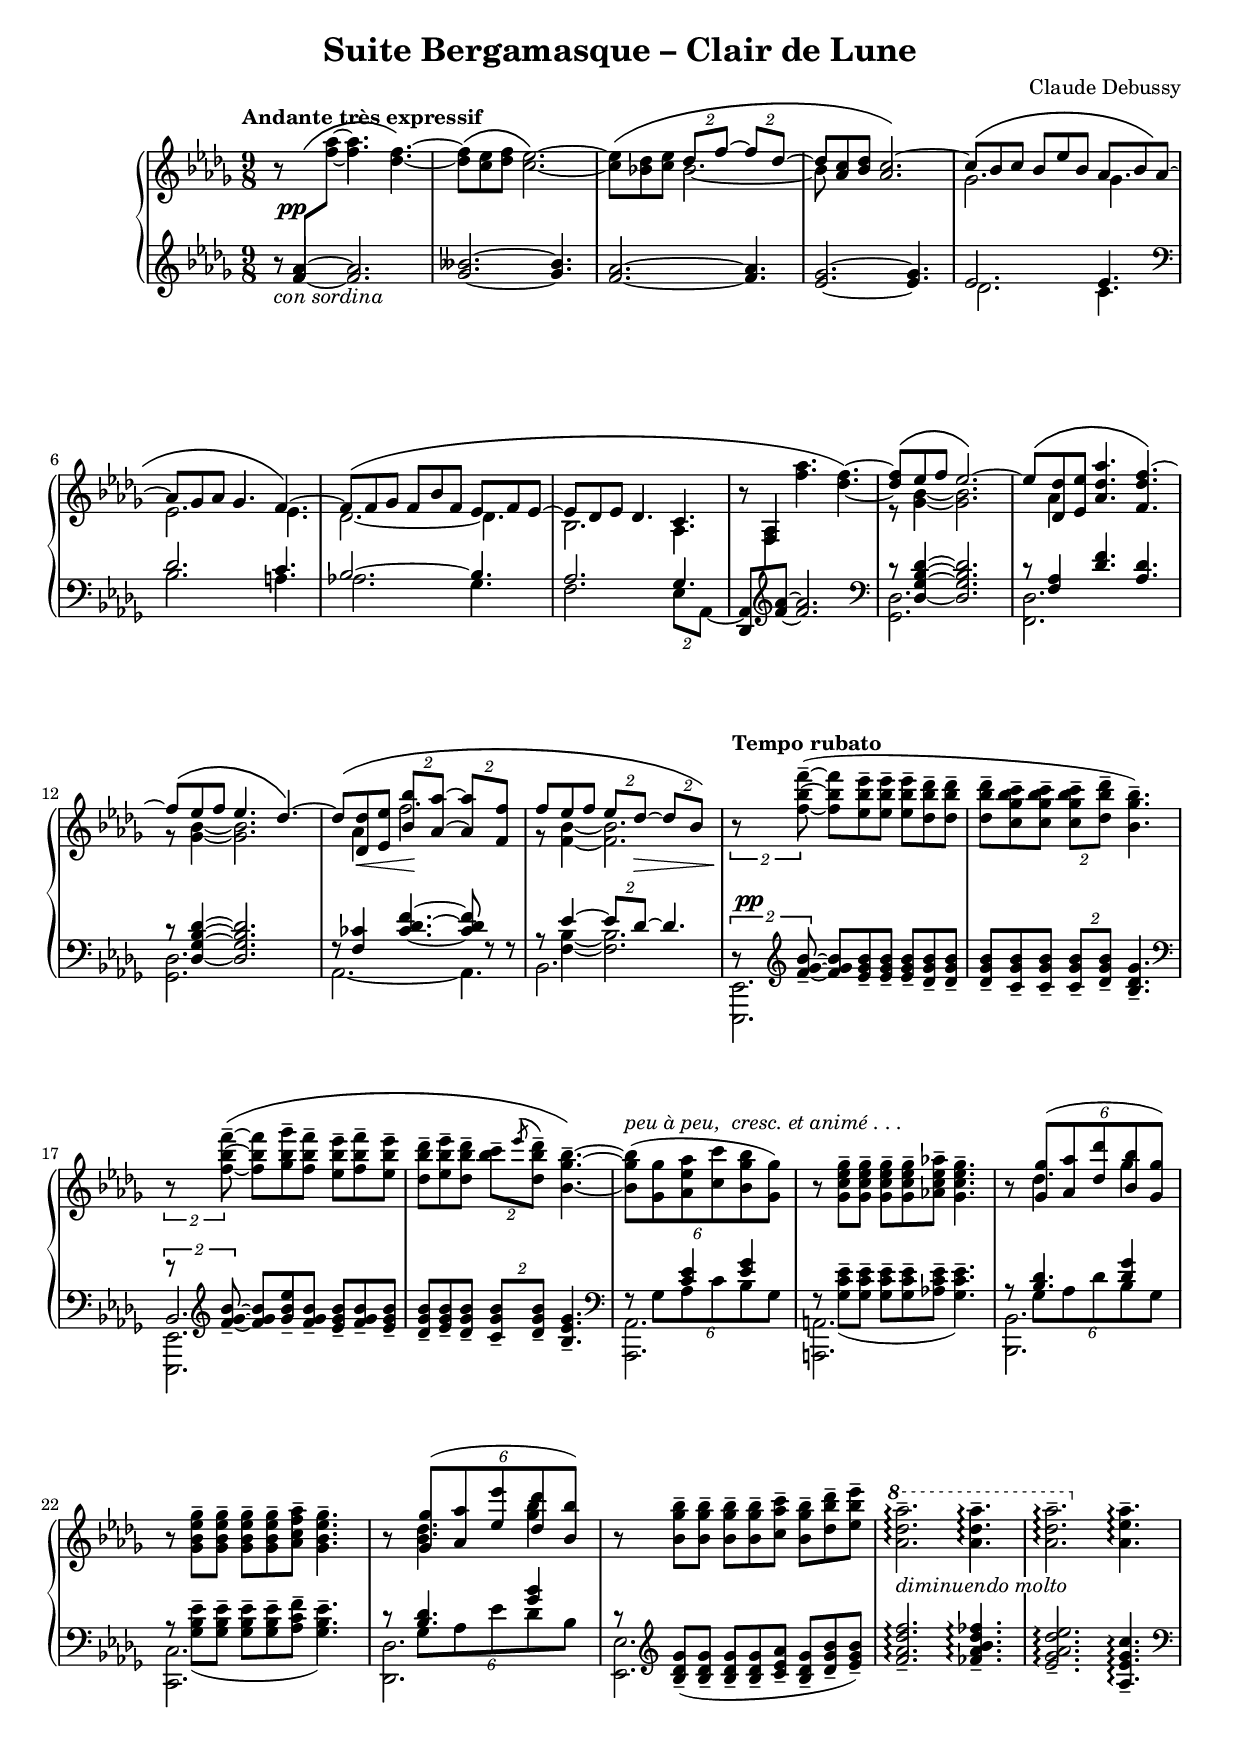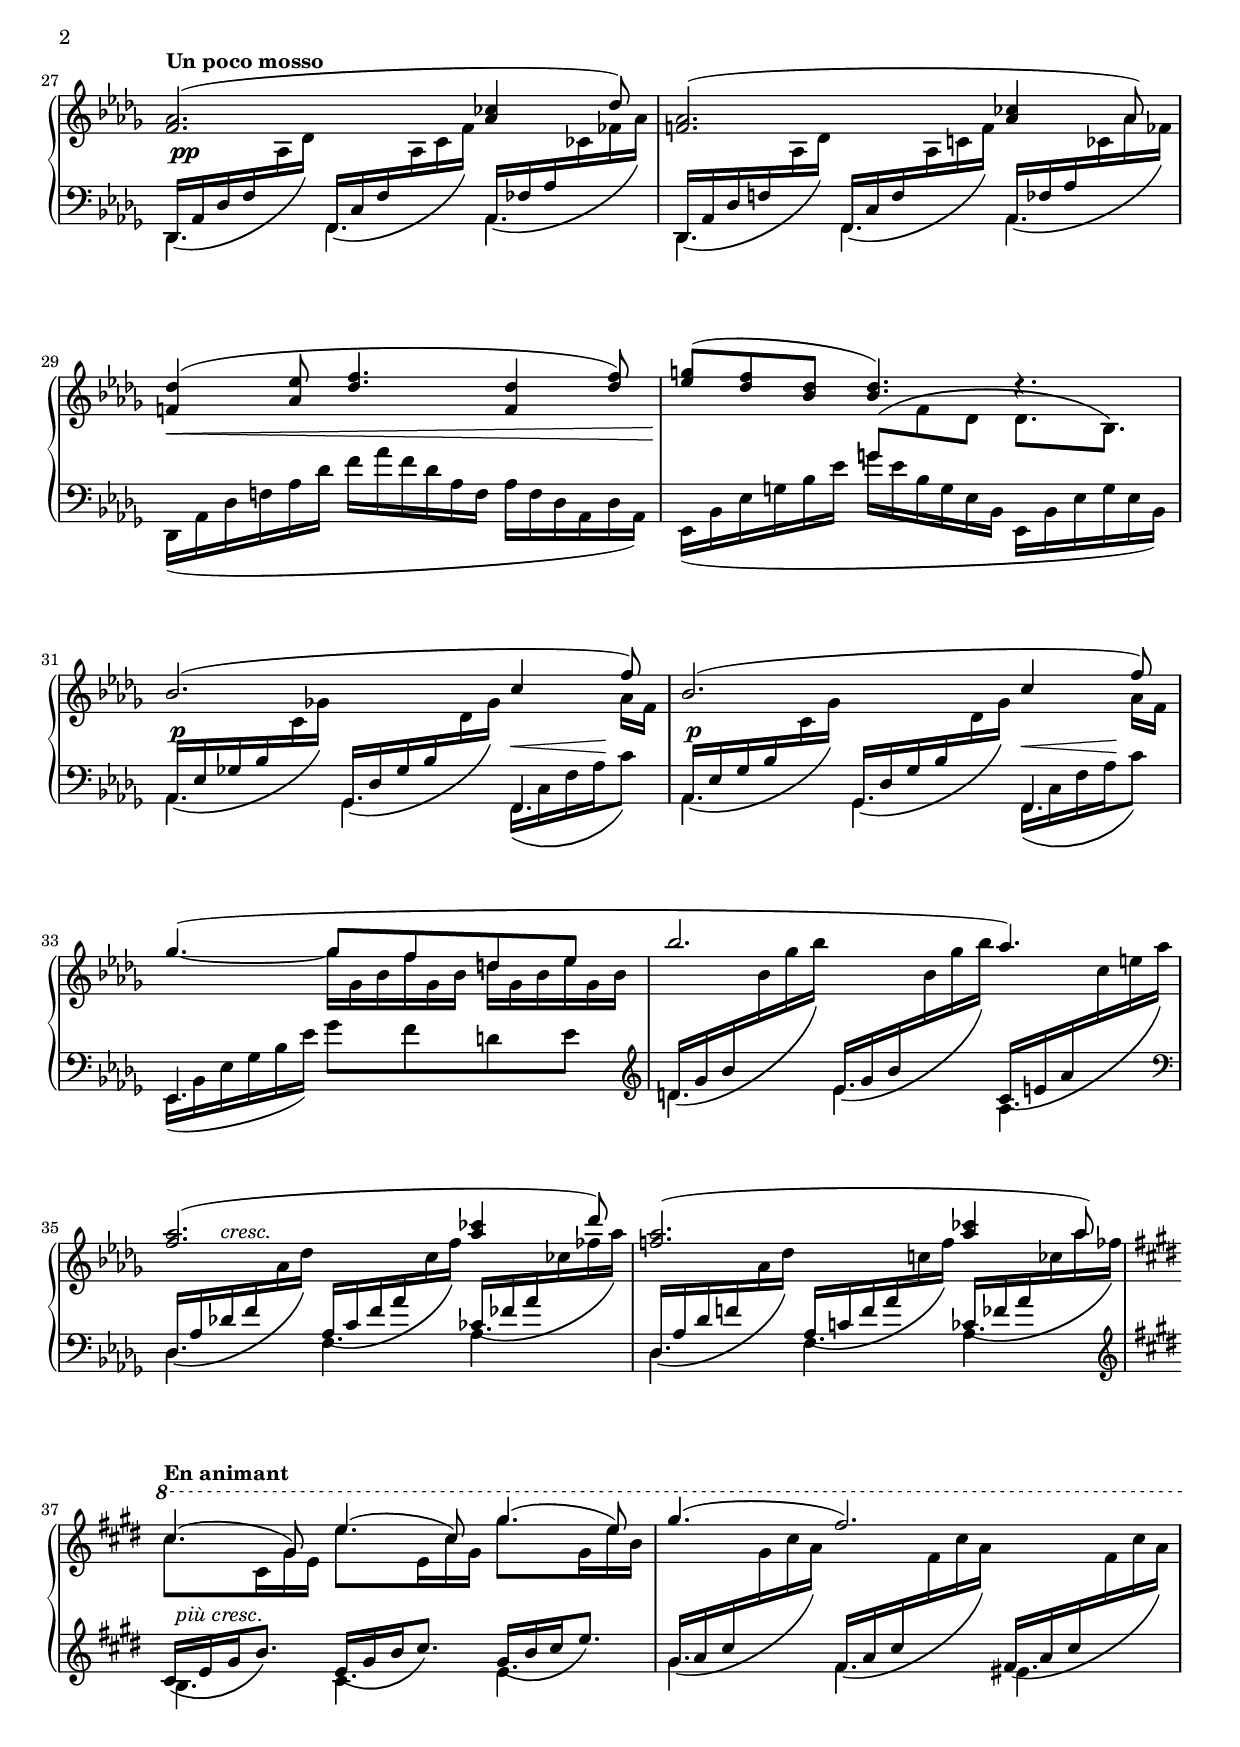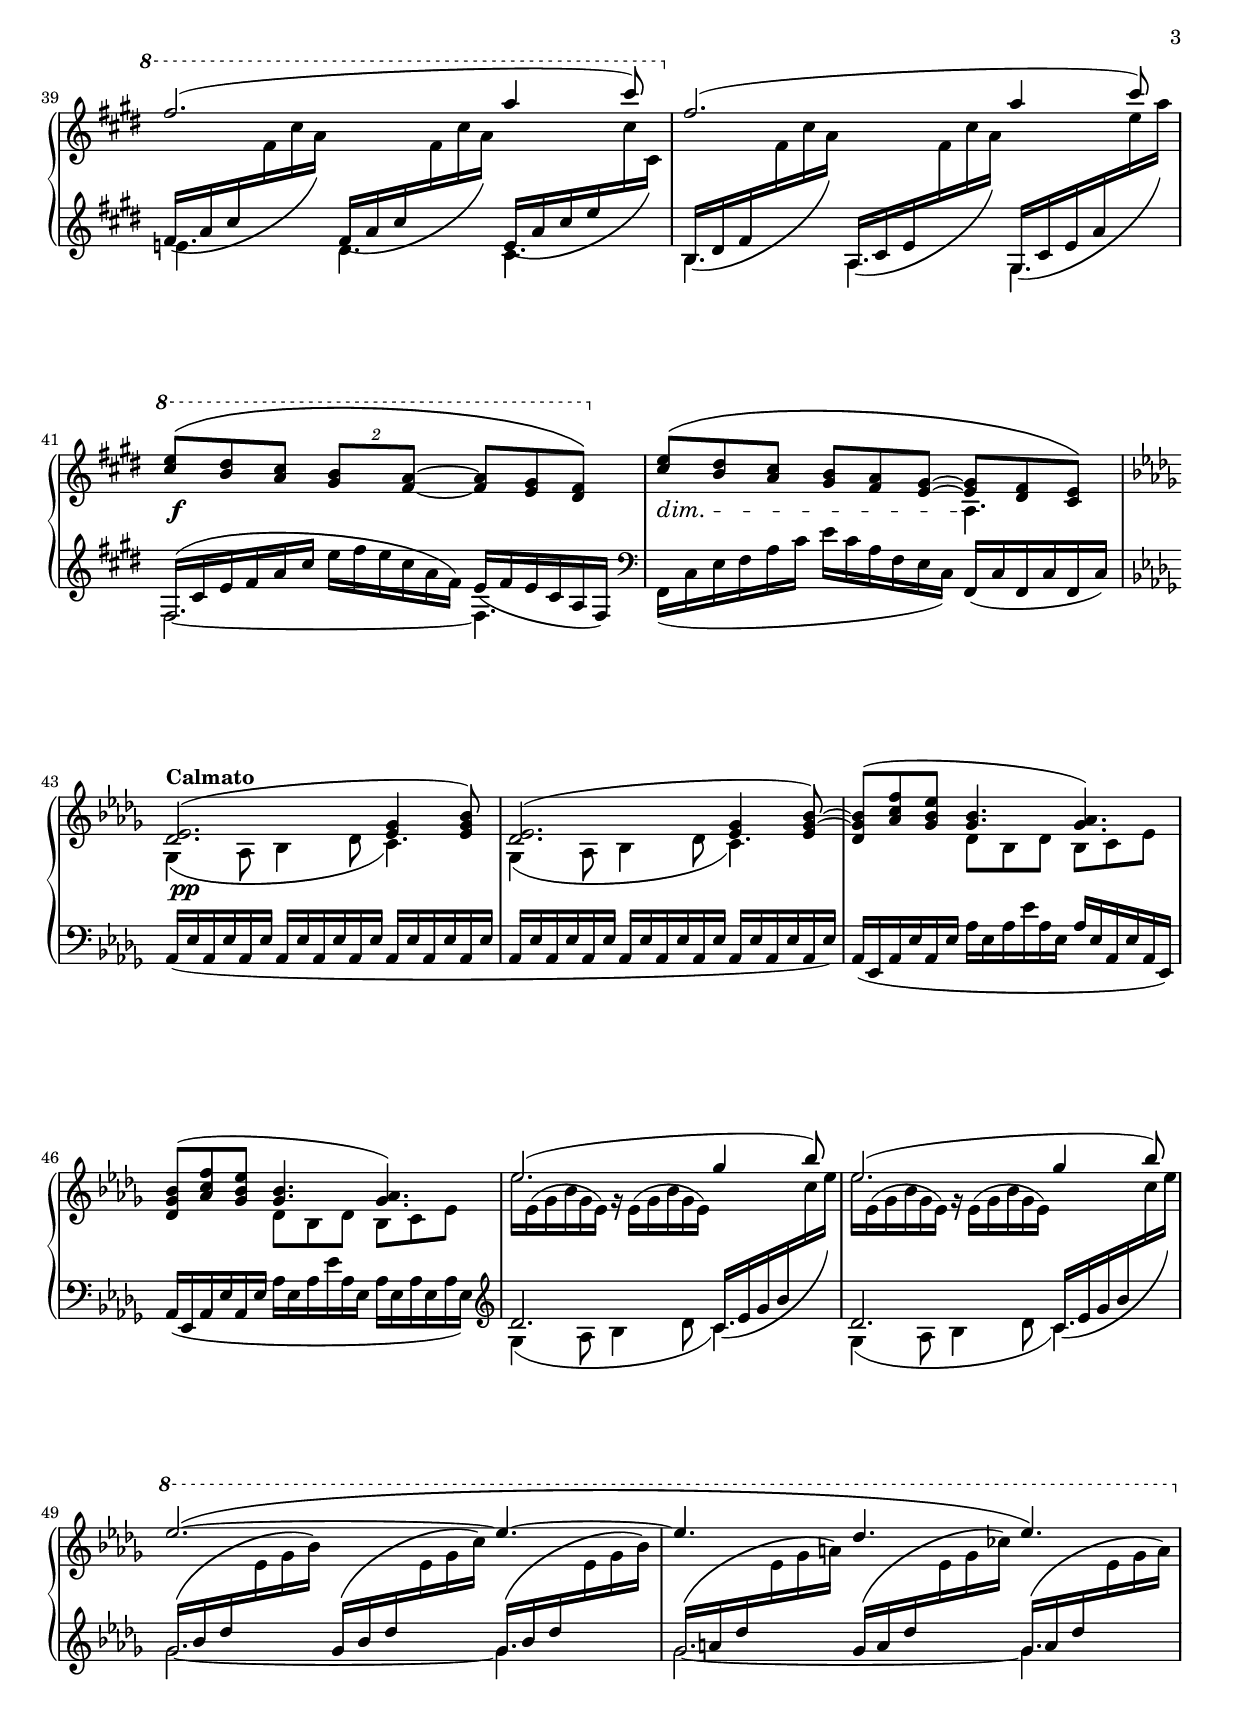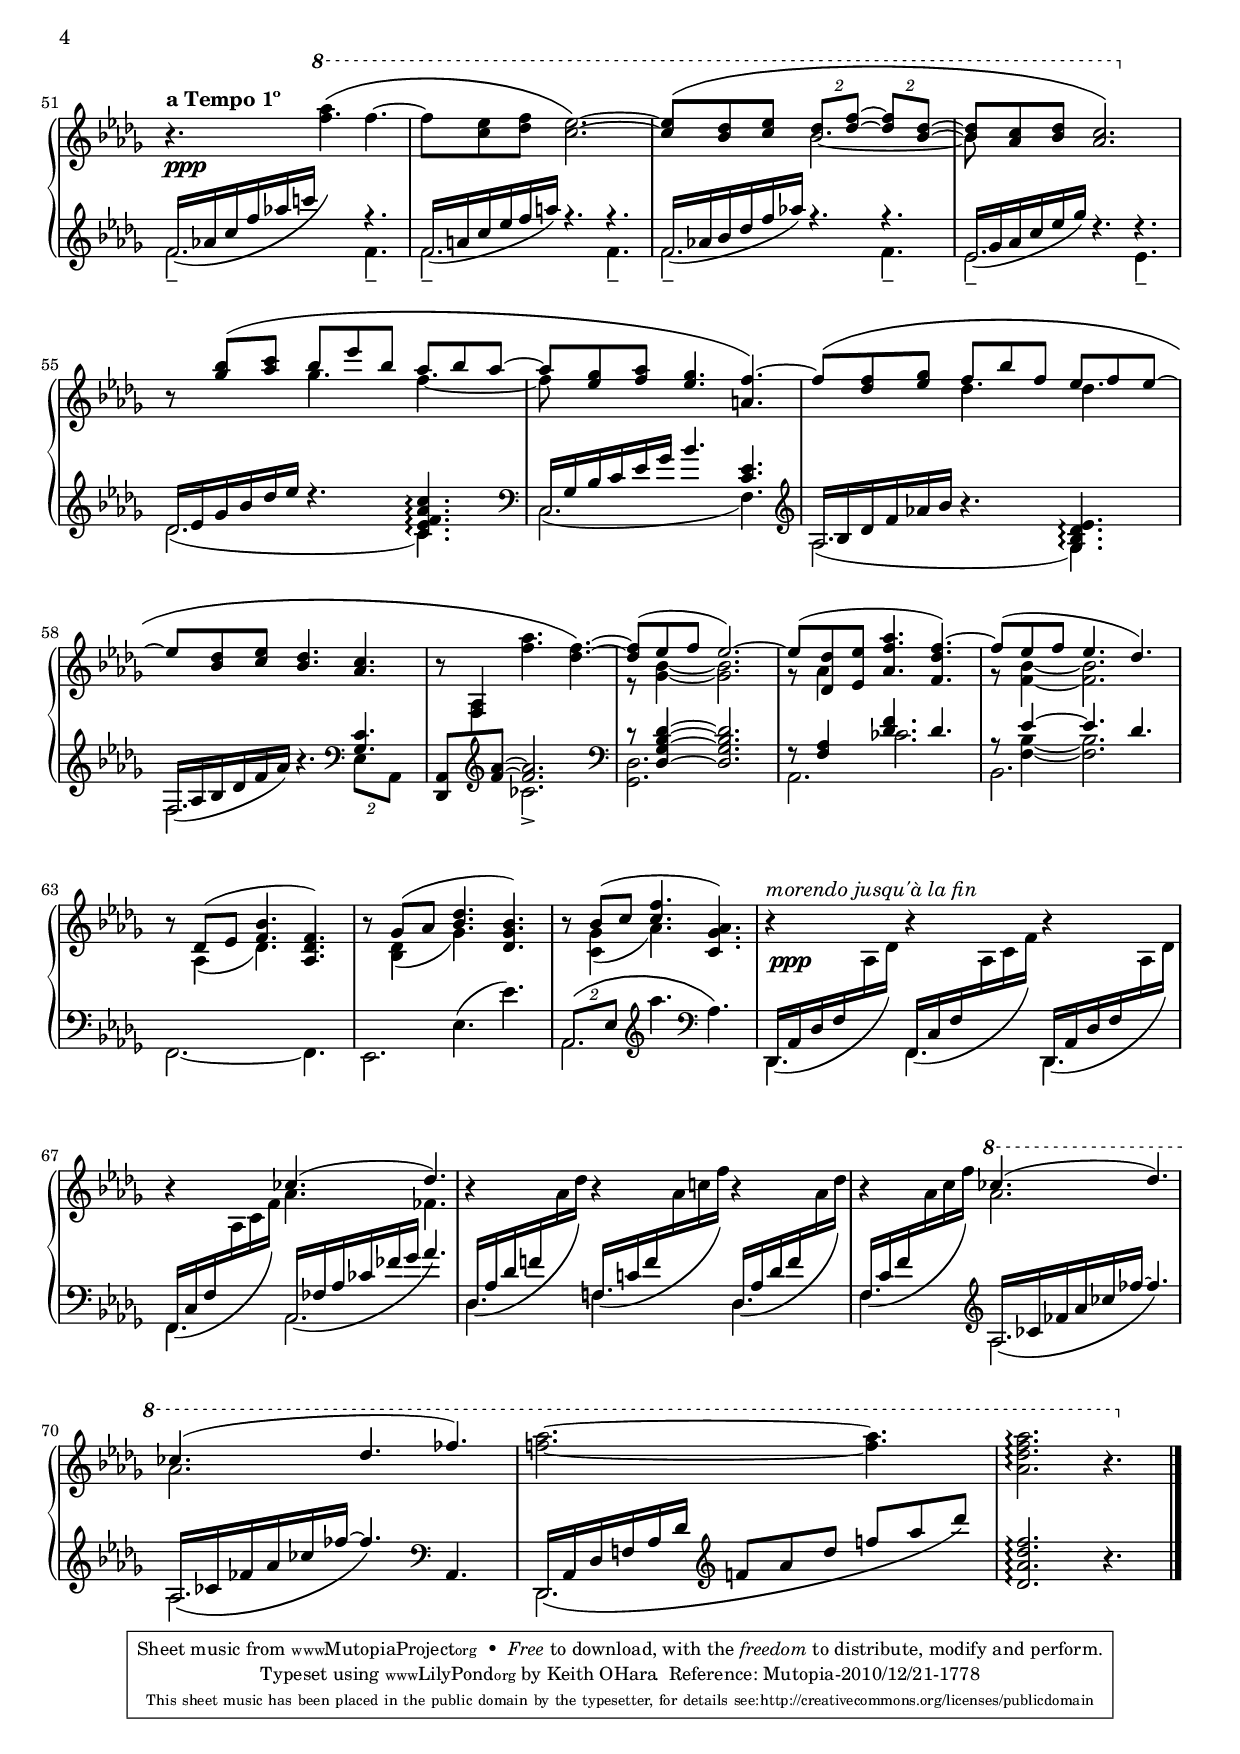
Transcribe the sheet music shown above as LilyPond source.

\version "2.24.3"

\header {
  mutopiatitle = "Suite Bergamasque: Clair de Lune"
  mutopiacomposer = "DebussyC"
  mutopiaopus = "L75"
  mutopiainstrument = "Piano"
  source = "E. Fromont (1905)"
  sourceurl = "https://imslp.org/wiki/Suite_bergamasque_(Debussy,_Claude)"
  sourceurltwo = "https://ks15.imslp.org/files/imglnks/usimg/d/d5/IMSLP83536-SIBLEY1802.12331.d9f9-39087013813482piano.pdf"
  % Plate E. 1404 F.  IMSLP #02907
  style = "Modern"
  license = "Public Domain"
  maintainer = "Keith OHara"
  title = "Suite Bergamasque – Clair de Lune"
  composer = "Claude Debussy"
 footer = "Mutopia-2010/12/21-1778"
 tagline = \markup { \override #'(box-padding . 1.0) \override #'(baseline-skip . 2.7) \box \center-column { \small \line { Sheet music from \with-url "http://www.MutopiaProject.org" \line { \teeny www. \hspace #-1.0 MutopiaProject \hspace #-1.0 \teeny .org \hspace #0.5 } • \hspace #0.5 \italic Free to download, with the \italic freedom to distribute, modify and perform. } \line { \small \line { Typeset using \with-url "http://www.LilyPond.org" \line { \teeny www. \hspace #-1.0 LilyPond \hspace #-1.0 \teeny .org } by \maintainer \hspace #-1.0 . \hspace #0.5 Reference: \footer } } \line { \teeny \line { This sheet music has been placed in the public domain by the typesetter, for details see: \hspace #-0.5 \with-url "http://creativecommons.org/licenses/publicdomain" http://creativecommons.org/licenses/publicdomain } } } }
}

\paper {
  %{
  #(set-paper-size "letter")
  annotate-spacing = ##t
  ragged-bottom = ##t
  bottom-margin =12
  %}
  #(layout-set-staff-size 18)
  ragged-last-bottom = ##f
}
% Definitios to override page-breaking
myExplicitBreak = {
  \break
}
myExplicitPageBreak = {
  \pageBreak
}

\include "english.ly"

% restrain the slope of the beams
oflat = {
  \once\override Beam.damping = #3
}
% Change staff
cu = { \change Staff = "upper" }
cl = { \change Staff = "lower" }
% Suspend collision resolution so notes line up
lu = {\once \override NoteColumn.ignore-collision = ##t }
% simpler sustain commands
sd =  s8\sustainOn
su =  s8\sustainOff
sv =  s8\sustainOff\sustainOn

\parallelMusic #'(rhUpRed rhDownGreen lhUpBlue lhDownGrey)
{
  \tempo"Andante très expressif"
  \slurUp \phrasingSlurUp
  r8\pp \cl <f af>\( \cu <f' af> ~ <f af> 4. <df f>4.\) ~ |
  \stemDown \tieDown s8*9 |
  \dynamicUp \stemUp r8 \lu <f af>4 ~ <f af>2. |
  \dynamicUp \stemDown s8*9_\markup\italic"con sordina" |

  <df f>8\( <c ef> <df f> <c ef>2.\) ~ |
  s8*9 |
  <gf bff>2.~<gf bff>4. |
  s8*9 |

  <c ef>8\( <bf df> <c ef> \stemUp\tieUp\tuplet 2/3 {df f~} \tuplet 2/3 {f df~} |
  s4.  bf'2._~ |
  <f af>2.~<f af>4. |
  s8*9 |

  <df>8 <af c> <bf df> <af c>2.\) ~ |
  bf8 s1 |
  <ef gf>2.~<ef gf>4. |
  s8*9 |

  c8\( bf c bf ef bf af bf af ~ |
  gf2. gf4. |
  ef2. ef4. |
  df2. c4. |

  af8 gf af gf4. f4.\) ~ |
  ef2. ef4. |
  \clef bass df2. c4. |
  \clef bass bf2. a4. |

  f8\( f gf f bf f ef f ef ~ |
  df2.~df4. |
  bf2.^~bf4. |
  af2. gf4. |

  ef8 df ef df4. c4. |
  bf2. af4.|
  af2. gf4. |
  f2. \tuplet 2/3 {ef8 af,~} |

  \barNumberCheck#9

  r8 <f, af>4 \stemNeutral\tieNeutral <f'' af>4. <df f>\) ~ |
  s8*9 |
  s8*9 \clef treble |
  \stemNeutral \once\override Beam.positions = #'(3 . 3.5)
  <df, af'>8 \cu <f' af> \cl \clef treble <f' af>~<f af>2. |

  \stemUp\tieUp <df f>8\( ef f ef2.\) ~ |
  r8 <gf' bf>4~<gf bf>2. |
  \clef bass r8 <df gf bf df>4 ~ <df gf bf df>2. |
  \clef bass \stemDown <gf,, df'>2. s4. |

  ef8\( <df df,> <ef ef,> <af df, af>4. <f df f,>\) ~|
  s8 af4 s2. |
  r8 <f af>4 <df' f>4. <af df> |
  <f df'>2. s4. |

  f8\( ef f ef4. df\) ~ |
  r8 <gf bf>4~<gf bf>2. |
  r8 <df, gf bf df>4 ~ <df gf bf df>2. |
  <gf df'>2. s4. |

  df8\( <df df,>\< <ef ef,> \tuplet 2/3 {<bf' bf,>\! <af af,>~} \tuplet 2/3 {<af af,> <f f,>} |
  s8 af4 f'2. |
  r8 <f cf'>4 <cf' df f>4.~<cf df f>8 r r |
  \tieDown af2.~af4. |

  f8 ef f \tuplet 2/3 {ef df\>~} \tuplet 2/3 {df[ bf]\)} s8*0\! |
  r8 <f, bf>4~<f bf>2. |
  \tieUp r8 ef4 ~ \tuplet 2/3 {ef8 df8 ~} df4. |
  <<bf2. {s8 <f' bf>4~<f bf>2.}>> |
}
rhUp = \relative c' \rhUpRed
rhDown = \relative c' \rhDownGreen
lhUp = \relative c' \lhUpBlue
lhDown= \relative c' \lhDownGrey

\parallelMusic #'(rhUpRed rhDownGreen lhUpBlue lhDownGrey)
{
  \barNumberCheck#15
  \tempo"Tempo rubato"
  \stemNeutral \tieNeutral
  \tuplet 2/3 {r8  <f bf f'>--(~} <f bf f'> <ef bf' ef>-- <ef bf' ef>--
  %{ %} <ef bf' ef>-- <df bf' df>-- <df bf' df>-- |
  s8*9 |
  \tieNeutral
  \tuplet 2/3 {r8\pp \clef treble <f gf bf>--~} <f gf bf> <ef gf bf>-- <ef gf bf>--
  %{ %}  <ef gf bf>-- <df gf bf>-- <df gf bf>-- |
  <ef ef,>2. s4. |

  <df bf' df>8-- <c gf' bf c>-- <c gf' bf c>--
  %{ %} \tuplet 2/3 {<c gf' bf c>-- <df bf' df>--} <bf gf' bf>4.--)|
  s8*9 |
  <df gf bf>8-- <c gf' bf>-- <c gf' bf>--
  %{ %} \tuplet 2/3 {<c gf' bf>-- <df gf bf>--} <bf df gf>4.--|
  s8*9 |

  \tuplet 2/3 {r8 <f' bf f'>--\(~} <f bf f'> <gf bf gf'>-- <f bf f'>--
  %{ %} <ef bf' ef>-- <f bf f'>-- <ef bf' ef>-- |
  \cl\stemUp bf2. s4. \cu\stemDown |
  \tuplet 2/3 {r8 \clef treble <f' gf bf>--~} <f gf bf> <gf bf ef>-- <f gf bf>--
  %{ %}  <ef gf bf>-- <f gf bf>-- <ef gf bf>-- |
  \clef bass <ef ef,>2. s4. |

  <df bf' df>8-- <ef bf' ef>-- <df bf' df>-- \tuplet2/3{
    <bf' c>-- \acciaccatura{\slurUp ef}<df, bf' df>--
  } <bf gf' bf>4.--\)~|
  s8*9 |
  <df gf bf>8-- <ef gf bf>-- <df gf bf>--
  %{ %} \tuplet 2/3 {<c gf' bf>-- <df gf bf>--} <bf ef gf>4.--|
  s8*9 |

  \barNumberCheck#19

  \tuplet 6/9 { <bf gf' bf>8[( <gf gf'>
  %{ %} <af ef' af> <c c'> <bf gf' bf> <gf gf'>]) } |
  s8*9^\markup\italic"peu à peu,  cresc. et animé . . ." |
  r8*9/6 \stemDown \tuplet 6/9 {gf8[ af c bf gf] } |
  << { \clef bass <af af,>2. s4.}
  %{ %} {s4*9/6 \stemUp <c' ef>4*9/6 <ef gf>4*9/6 } >> |

  r8 <gf c ef gf>-- <gf c ef gf>--
  %{ %} <gf c ef gf>-- <gf c ef gf>-- <af c ef af>-- <gf c ef gf>4.-- |
  s8*9 |
  \stemUp r8 \stemNeutral <gf c ef>--_( <gf c ef>--
  %{ %} <gf c ef>-- <gf c ef>-- <af c ef>-- <gf c ef>4.--) |
  \stemDown <a,, a,>2. s4. |

  \stemUp
  r8*9/6 \tuplet 6/9 {<gf gf'>8[( <af af'> <df df'> <bf bf'> <gf gf'>]) } |
  s8*9/6 df''4. s8*9/6 gf4*9/6 |
  \stemUp r8*9/6 \stemDown \tuplet 6/9 {gf8[ af df bf gf] } |
  << { <bf bf,>2. s4.}
  %{ %} {s8*9/6 \stemUp <bf' df>4. s8*9/6 <df gf>4*9/6 } >> |

  \stemNeutral
  r8 <gf bf ef gf>-- <gf bf ef gf>--
  %{ %} <gf bf ef gf>-- <gf bf ef gf>-- <af c f af>-- <gf bf ef gf>4.-- |
  s8*9 |
  \stemUp r8 \stemNeutral <gf bf ef>--_( <gf bf ef>--
  %{ %} <gf bf ef>-- <gf bf ef>-- <af c f>-- <gf bf ef>4.--) |
  \stemDown <c, c,>2. s4. |

  \stemUp
  r8*9/6 \tuplet 6/9 {<gf gf'>8[( <af af'> <ef' ef'> <df df'> <bf bf'>]) } |
  s8*9/6 <bf, df>4.*9/6 <gf' bf>4*9/6 |
  \stemUp r8*9/6 \stemDown \tuplet 6/9 {gf8[ af ef' df bf] } |
  << { <df df,>2. s4.}
  %{ %} {s8*9/6 \stemUp <bf' df>4.*9/6 <gf' bf>4*9/6 } >> |

  \stemNeutral
  r8 <bf gf' bf>-- <bf gf' bf>-- <bf gf' bf>-- <bf gf' bf>--
  %{ %} <c af' c>-- <bf gf' bf>-- <df bf' df>-- <ef bf' ef>-- |
  s8*9 |
  \stemUp r8 \clef treble <bf df gf>--_( <bf df gf>-- <bf df gf>-- <bf df gf>--
  %{ %} <c ef af>-- <bf df gf>-- <df gf bf>-- <ef gf bf>--) |
  \stemDown <ef, ef,>2. s4. |

  \stemNeutral
  \ottava #1 <af df af'>2.--\arpeggio <af df af'>4.--\arpeggio |
  s8*9_\markup\whiteout\italic"diminuendo molto" |
  <f af df f>2.--\arpeggio <ff af bf df ff>4.--\arpeggio |
  s8*9 |

  <af df af'>2.--\arpeggio \ottava #0 <af, ef' af>4.--\arpeggio |
  s8*9 |
  <ef gf af df ef>2.--\arpeggio <af, ef' gf c>4.--\arpeggio |
  s8*9 |
  \myExplicitPageBreak
}
rhUp = {\rhUp \relative c'' \rhUpRed}
rhDown = {\rhDown \relative c \rhDownGreen}
lhUp = {\lhUp \relative c' \lhUpBlue }
lhDown= {\lhDown \relative c, \lhDownGrey }

\parallelMusic #'(rhUpRed rhDownGreen lhUpBlue lhDownGrey)
{
  \barNumberCheck#27
  \tempo"Un poco mosso" \newSpacingSection
  \stemUp
  <f af>2.( <af cf>4 df8 ) |
  s8*9 \pp|
  \slurDown \phrasingSlurDown \dynamicUp \stemNeutral
  \clef bass df16\( af' df f\cu af df\)
  %{ %} \cl f,,\( c' f\cu af c f\) \cl af,,\( ff' af\cu cf ff af\) \cl |
  \clef bass \mergeDifferentlyDottedOn
  df4. f af |

  <f, af>2.( <af cf>4 af8 ) |
  s8*9 |
  df,,,16\( af' df f\cu af df\)
  %{ %} \cl f,,\( c' f\cu af c f\) \cl af,,\( ff' af\cu cf af' ff\) \cl |
  df,4. f af |

  <f df'>4(\< <af ef'>8 <df f>4. <f, df'>4 <df' f>8) |
  s8*9 |
  df,,16( af' df f af df f af f df af f af f df af df af) |
  s8*9 |

  <ef g>8\!( <df f> <bf df> <bf df>4.) r4. |
  s4. \slurUp\stemNeutral \cl g'8\( \cu\stemDown f df df8. bf\) |
  ef16( bf' ef g bf ef g ef bf g ef bf \stemDown ef, bf' ef g ef bf) |
  s8*9 |

  bf2.(\p c4 f8) |
  \stemDown s2. s4 af'16 f |
  \stemNeutral
  af16\(ef' gf bf\cu c gf'\)\cl gf,,\( df' gf bf\cu df gf\)\cl f,,\(\<c' f af\! c8\) |
  af4. gf \stemUp f \stemDown |

  bf,2.(\p c4 f8) |
  \stemDown s2. s4 af16 f |
  af,16\( ef' gf bf\cu c gf'\)\cl gf,,\( df' gf bf\cu df gf\)\cl f,,\(\< c' f af\! c8\) |
  af4. gf \stemUp f \stemDown |

  \barNumberCheck#33

  gf4.( ~ gf8*3/2[ f d ef] |
  s4. gf'16 gf, bf f' gf, bf d gf, bf ef gf, bf |
  ef,,16( bf' ef gf bf ef)  s2. |
  \stemUp ef4. \stemDown gf''8*3/2[ f d ef] |

  bf'2. af4.) |
  s8*9 |
  \clef treble \stemNeutral d16\( gf bf\cu bf gf' bf\)\cl
  %{%} ef,,\( gf bf\cu bf gf' bf\)\cl c,,\( e af\cu c e af\)\cl |
  d4. ef af, |

  <f af>2.( <af cf>4 df8) |
  s8 \once\override TextScript.outside-staff-priority = ##f
  %{%} s1^\markup\italic"cresc." |
  \clef bass df,,,16\( af' df f\cu af df\)\cl
  %{%} af,\( c f af\cu c f\)\cl  cf,\( ff af\cu cf ff af\)\cl |
  df,4. f af |

  <f, af>2.( <af cf>4 af8) |
  s8*9 |
  df,,,16\( af' df f\cu af df\)\cl
  %{ %} af,\( c f af\cu c f\)\cl  cf,\( ff af\cu cf af' ff\)\cl |
  df,4. f af |
  % Use flats so the reader can recognize this as d flat minor,
  %  the same as in the previous measure

}
rhUp = {\rhUp \relative c' \rhUpRed}
rhDown = {\rhDown \relative c' \rhDownGreen}
lhUp = {\lhUp \relative c, \lhUpBlue }
lhDown= {\lhDown \relative c, \lhDownGrey }

\parallelMusic #'(rhUpRed rhDownGreen lhUpBlue lhDownGrey)
{
  \barNumberCheck#37
  \tempo"En animant"
  \key cs \minor \mergeDifferentlyDottedOn \ottava #1
  cs4(       gs8)  e'4(      cs8)   gs'4(       e8)  |
  cs8. cs,16 gs' e e'8. e,16 cs' gs gs'8. gs,16 e' b |
  \key cs \minor \clef treble \stemUp
  cs16\( e gs b8.\) e,16\( gs b cs8.\)  gs16\( b cs e8.\)  |
  b4.^\markup\italic"più cresc." cs e |

  gs4.( fs2.) |
  s8*9 |
  \stemNeutral
  gs,16\( a cs\cu gs' cs a\)\cl fs,\( a cs\cu fs cs' a\)\cl fs,\( a cs\cu fs cs' a\)\cl |
  gs4. fs es |

  fs2.( a4 cs8) |
  s8*9 |
  fs,16\( a cs\cu fs cs' a\)\cl fs,\( a cs\cu fs cs' a\)\cl e,\( a cs e\cu cs' cs,\)\cl |
  e4. ds cs |

  \ottava #0
  fs,,2.( a4 cs8) |
  s8*9 |
  b,16\( ds fs\cu fs cs' a\)\cl a,\( cs e \cu fs cs' a\)\cl gs,\( cs e a\cu e' a\)\cl |
  b4. a gs |

  \ottava #1
  <cs e>8\( <b ds> <a cs> \tuplet 2/3{<gs b> <fs a> ~} <fs a> <e gs> <ds fs>\) |
  s8*9 \f \ottava #0 |
  fs,,16^( cs' e fs a cs e fs e cs a fs) e( fs e cs a fs) |
  \mergeDifferentlyHeadedOn \mergeDifferentlyDottedOn fs2. ~ fs4. |

  <cs e>8\( <b ds> <a cs> <gs b> <fs a> <e gs>^~<e gs> <ds fs> <cs e> \) |
  \dimTextDim s2.\>a,,4.\! |
  \clef bass
  fs,16( cs' e fs a cs e cs a fs e cs) fs,( cs' fs, cs' fs, cs') |
  s8*9 |

}
rhUp = {\rhUp \relative c''' \rhUpRed}
rhDown = {\rhDown \relative c''' \rhDownGreen}
lhUp = {\lhUp \relative c' \lhUpBlue }
lhDown= {\lhDown \relative c' \lhDownGrey }

\parallelMusic #'(rhUpRed rhDownGreen lhUpBlue lhDownGrey)
{
  \barNumberCheck#43
  \tempo"Calmato" \key df \major \tieUp
  <df ef>2.( <ef gf>4 <ef gf bf>8) |
	      \slurDown gf4(\pp af8 bf4 df8 c4.) |
  \key df \major
  af16( ef' af, ef' af, ef' af, ef' af, ef' af, ef' af, ef' af, ef' af, ef' |
  s8*9 |

  <df ef>2.( <ef gf>4 <ef gf bf>8) ~ |
  gf4( af8 bf4 df8 c4.) |
  af,16 ef' af, ef' af, ef' af, ef' af, ef' af, ef' af, ef' af, ef' af, ef') |
  s8*9 |

  <df gf bf>8( <af' c f> <gf bf ef> <gf bf>4. <gf af>) |
  s4. df8 bf df bf c ef |
  af,16( ef af ef' af, ef' af ef af ef' af, ef af ef af, ef' af, ef) |
  s8*9 |

  <df gf bf>8( <af' c f> <gf bf ef> <gf bf>4. <gf af>) |
  s4. df8 bf df bf c ef |
  af16( ef af ef' af, ef' af ef af ef' af, ef af ef af ef af ef) |
  s8*9 |

  \mergeDifferentlyDottedOn\mergeDifferentlyHeadedOn <ef'>2.( gf4 bf8) |
  \slurNeutral\stemDown
  ef'16 ef,( gf bf gf ef) r ef( gf bf gf ef) s4. |
  \clef treble \stemUp df'2. \stemNeutral c16_\( ef gf bf \cu c ef\) \cl |
  gf4_( af8 bf4 df8 c4.) |

  <ef,>2.( gf4 bf8) |
  \slurNeutral\stemDown
  ef'16 ef,( gf bf gf ef) r ef( gf bf gf ef) s4. |
  \stemUp df,2. \stemNeutral c16_\( ef gf bf \cu c ef\) \cl |
  gf4_( af8 bf4 df8 c4.) |

  \ottava #1 <ef>2.^\( ~ ef4. ~ |
  s8*9 |
  \phrasingSlurUp
  gf,16\( bf df\cu ef gf bf\)\cl gf,16\( bf df\cu ef gf c\)\cl gf,16\( bf df\cu ef gf bf\)\cl |
  gf'2.~gf4. |

  <ef>4. df ef\) \ottava #0 |
  s8*9 |
  gf,16\( a df\cu ef gf a\)\cl gf,16\( a df\cu ef gf cf\)\cl gf,16\( a df\cu ef gf a\)\cl |
  gf2.~gf4. |
  \myExplicitPageBreak

}
rhUp = {\rhUp \relative c' \rhUpRed}
rhDown = {\rhDown \relative c' \rhDownGreen}
lhUp = {\lhUp \relative c \lhUpBlue }
lhDown= {\lhDown \relative c' \lhDownGrey }

\parallelMusic #'(rhUpRed rhDownGreen lhUpBlue lhDownGrey)
{
  \barNumberCheck#51
  \tempo"a Tempo 1º" \newSpacingSection
  \stemNeutral
  r4._\markup\dynamic"ppp" \ottava #1 <f af>4.\( f4. ~ |
  \stemDown \tieDown s8*9 |
  \stemUp
  f16_\( af c f af c \cu\hideNotes af'4.\) \unHideNotes\cl r4. |
  f2._- f4._- |

  f8 <c ef> <df f> <c ef>2.\) ~ |
  s8*9 |
  f,,16( a c ef f a) r4.  r4.|
  f2._- f4._- |

  \stemUp
  <c ef>8\( <bf df> <c ef> \tuplet 2/3 {<bf df> <df f>~} \tuplet 2/3 {<df f> <bf df>~} |
  s4.  bf'2._~ |
  f,16( af bf df f af) r4.  r4.|
  f2._- f4._- |

  \tieUp <bf df>8 <af c> <bf df> <af c>2.\) |
  bf8 s1 |
  ef,16( gf af c ef gf) r4.  r4.|
  ef2._- ef4._- |

  \barNumberCheck#55

  \ottava #0
  r8 <gf bf>\( <af c> bf ef bf af bf af ~ |
  s4. gf f ~ |
  df,16 ef gf bf df ef r4. <c, ef f af c>4.\arpeggio |
  \slurDown df2.( c4.) |

  af8 <ef gf> <f af> <ef gf>4. <f a,>\) ~ |
  f8 s1 |
  \clef bass
  c,16 gf' bf c ef gf bf4. <c, ef> |
  c,2.( f4.) |

  f8\( <df f> <ef gf> f bf f ef f ef ~ |
  s4. df df |
  \clef treble
  af16 bf df f af bf r4. <gf, bf df ef>4.\arpeggio |
  af2.( gf4.) |

  ef8 <bf df> <c ef> <bf df>4. <af c>4. |
  s8*9 |
  f16( af bf df f af) r4. \clef bass <gf, c>4. |
  f2. \tuplet 2/3{ef8 af,} |

  \barNumberCheck#59

  \ottava #0
  r8 <f, af>4 \stemNeutral <f'' af>4. <df f>\) ~ |
  s8*9 |
  \stemNeutral\tieUp \once\override Beam.positions = #'(3 . 3.5)
  <df, af'>8[ \cu <f' af> \cl \clef treble <f' af>]~<f af>2. |
  s4. cf'2._> |

  \stemUp <df f>8( ef f ef2.) ~ |
  r8 <gf, bf>4~<gf bf>2. |
  \clef bass \stemUp r8 <df, gf bf df>4 ~ <df gf bf df>2. |
  <gf, df'>2. s4. |

  ef8( <df df,> <ef ef,> <af f af,>4. <f df f,>) ~|
  r8 af4 s2. |
  \slurUp r8 <f af>4 <df' f>4. df |
  << {af2. s4.} {s4. cf'2.} >> |

  f8( ef f ef4. df)  |
  r8 <f bf>4~<f bf>2. |
  r8 ef4~ef4. df4. |
  << {bf,2. s4.} {s8 <f' bf>4~<f bf>2.} >> |

  r8 df,( ef <f bf>4. <f df af>4.) |
  \slurDown s8 af,4( df4.) s |
  s8*9 |
  f,2.~f4. |

  r8 gf( af <bf df>4. <bf gf df>4.) |
  s8 <df bf>4( gf4.) s |
  s8*9 |
  ef2.*1/2 ef'4.^( ef') |

  r8 bf( c <c f>4. <af gf c,>4.) |
  s8 <gf c,>4( af4.) s |
  \tuplet 2/3 {af,8\( ef'8}\clef treble \stemNeutral af''4. \clef bass af,,\) |
  af,,2. s4. |

}
rhUp = {\rhUp \relative c''' \rhUpRed}
rhDown = {\rhDown \relative c'' \rhDownGreen}
lhUp = {\lhUp \relative c' \lhUpBlue }
lhDown= {\lhDown \relative c' \lhDownGrey }

\parallelMusic #'(rhUpRed rhDownGreen lhUpBlue lhDownGrey)
{
  \barNumberCheck#66
  r4\ppp^\markup\italic"morendo jusqu'à la fin" s8 r4 s8 r4 s8 |
  s8*9 |
  \slurDown\phrasingSlurDown\stemNeutral
  df16\( af' df f\cu af df\)\cl f,,\( c' f\cu af c f\)\cl df,,\( af' df f\cu af df\)\cl |
  df4. f df |

  r4 s8 cf4.( df) |
  s4 s8 af4. ff |
  f,,16\( c'f \cu af c f\)\cl\stemUp af,,\(ff' af cf ff gf af4.\) |
  f4. af2. |

  r4 s8 r4 s8 r4 s8 |
  s8*9 |
  \stemNeutral
  df,,16\( af' df f\cu af df\)\cl f,,\( c' f\cu af c f\)\cl df,,\( af' df f\cu af df\)\cl |
  df4. f df |

  r4 s8 \ottava #1 cf'4.( df) |
  s4 s8 af'2. |
  f,,16\( c' f\cu af c f\)\cl\stemUp\clef treble af,,\(cf ff af cf ff~ff4.\) |
  f4. af2. |

  cf4.( df ff) |
  af2. s4. |
  af,,16\( cf ff af cf ff~ff4.\) \clef bass af,,,4. |
  af2. s4. |

  s8*9 |
  \tieNeutral <f' af>2. ~ <f af>4. |
  df,16\( af' df f! af df \clef treble f8 af df f af df\) |
  df,,2. s4. |
  s8*9 |
  <af, df f af>2.\arpeggio r4. |
  <df,, af'df f>2.\arpeggio r4. |
  s8*9 |

}
rhUp = {\rhUp \relative c'' \rhUpRed}
rhDown = {\rhDown \relative c'' \rhDownGreen}
lhUp = {\lhUp \relative c, \lhUpBlue }
lhDown= {\lhDown \relative c, \lhDownGrey }

\score {
  \new PianoStaff
  <<
    \override Score.SpacingSpanner.shortest-duration-space = #1.7
    % The 'piano' accidental style has extraNaturals false by default
    %\set PianoStaff.extraNatural = ##f
    \accidentalStyle Score.piano
    \set PianoStaff.printKeyCancellation = ##f
    \override PianoStaff.DynamicLineSpanner.staff-padding = #2
    \override PianoStaff.DynamicText.self-alignment-X = #LEFT
    \new Staff = "upper" <<
      \key df \major
      \time 9/8
      \override PianoStaff.PhrasingSlur.height-limit = #5
      \new Voice = "red" {
	%{colorize } \override NoteHead.color = #red %}
	\rhUp
      }
      \new Voice = "green" {
	%{colorize } \override NoteHead.color = #green %}
	\rhDown
      }
      \new Voice = "dynamics" {
      }
    >>
    \new Staff = "lower" <<
      \key df \major
      \time 9/8
      \new Voice = "blue" {
	%{colorize } \override NoteHead.color = #blue %}
	\lhUp
      }
      \new Voice = "grey" {
	%{colorize } \override NoteHead.color = #grey %}
	\lhDown
	\bar "|."
      }
      \new Voice = "pedal" {
	\set Staff.pedalSustainStyle = #'bracket
      }
    >>
  >>
  \layout {
    \context {
      \Score
      %\consists "Span_arpeggio_engraver"
    }
  }
  \midi {
    %% Remove the dynamics from the midi output
    \context {
      \Voice
      \remove "Dynamic_performer"
    }
  }
}


